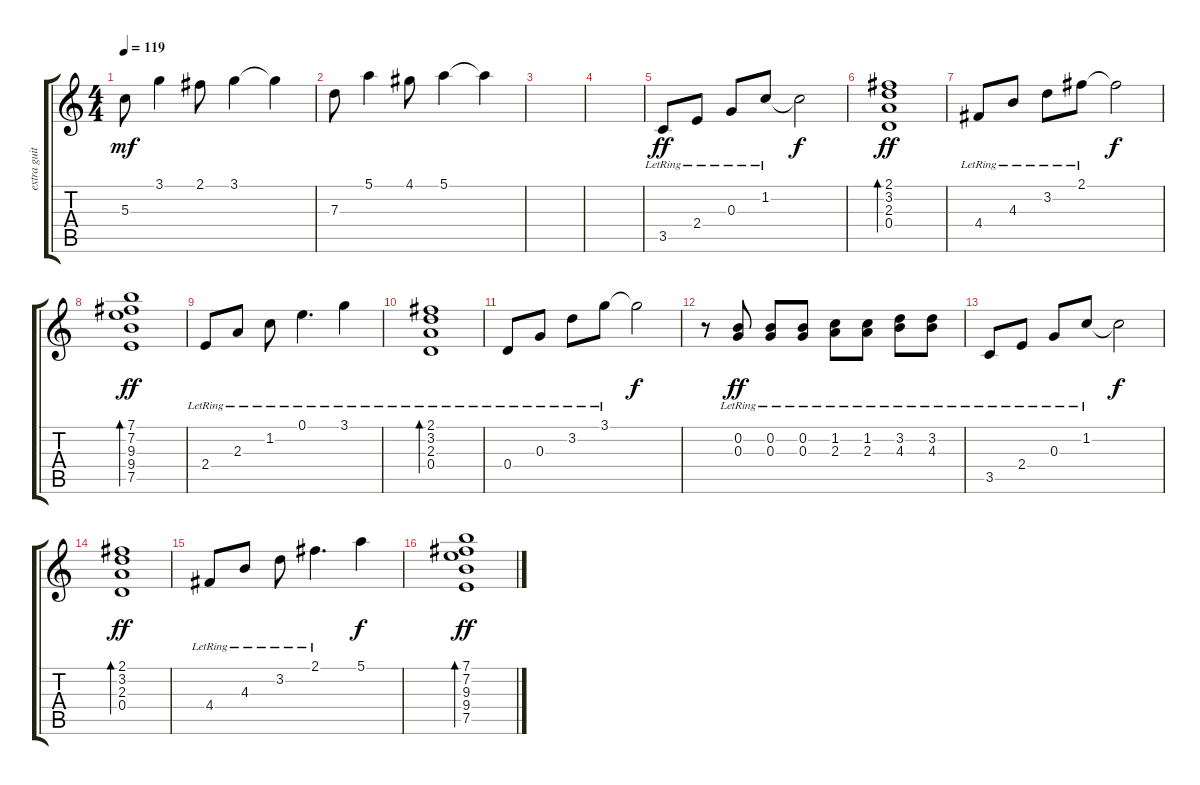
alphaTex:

\track ("extra guitar" "extra guit") {instrument electricguitarclean}
\staff {score tabs}
\tuning (E4 B3 G3 D3 A2 E2) {hide}
\ts (4 4)
\tempo 119
\clef g2
\ks c
5.3.8{dy mf} 3.1.4 2.1.8 3.1.4 3.1{t}.4 |
7.3.8 5.1.4 4.1.8 5.1.4 5.1{t}.4 |
|
|
3.5{lr}.8{dy ff} 2.4{lr}.8 0.3{lr}.8 1.2{lr}.8 1.2{t}.2{dy f} |
(2.1 3.2 2.3 0.4).1{bd 60 dy ff} |
4.4{lr}.8 4.3{lr}.8 3.2{lr}.8 2.1{lr}.8 2.1{t}.2{dy f} |
(7.1 7.2 9.3 9.4 7.5).1{bd 60 dy ff} |
2.4{lr}.8 2.3{lr}.8 1.2{lr}.8 0.1{lr}.4{d} 3.1{lr}.4 |
(2.1{lr} 3.2 2.3 0.4).1{bd 60} |
0.4{lr}.8 0.3{lr}.8 3.2{lr}.8 3.1{lr}.8 3.1{t}.2{dy f} |
r.8 (0.2{lr} 0.3{lr}).8{dy ff} (0.2{lr} 0.3{lr}).8 (0.2{lr} 0.3{lr}).8 (1.2{lr} 2.3{lr}).8 (1.2{lr} 2.3{lr}).8 (3.2{lr} 4.3{lr}).8 (3.2{lr} 4.3{lr}).8 |
3.5{lr}.8 2.4{lr}.8 0.3{lr}.8 1.2{lr}.8 1.2{t}.2{dy f} |
(2.1 3.2 2.3 0.4).1{bd 60 dy ff} |
4.4{lr}.8 4.3{lr}.8 3.2{lr}.8 2.1{lr}.4{d} 5.1.4{dy f} |
(7.1 7.2 9.3 9.4 7.5).1{bd 60 dy ff}
